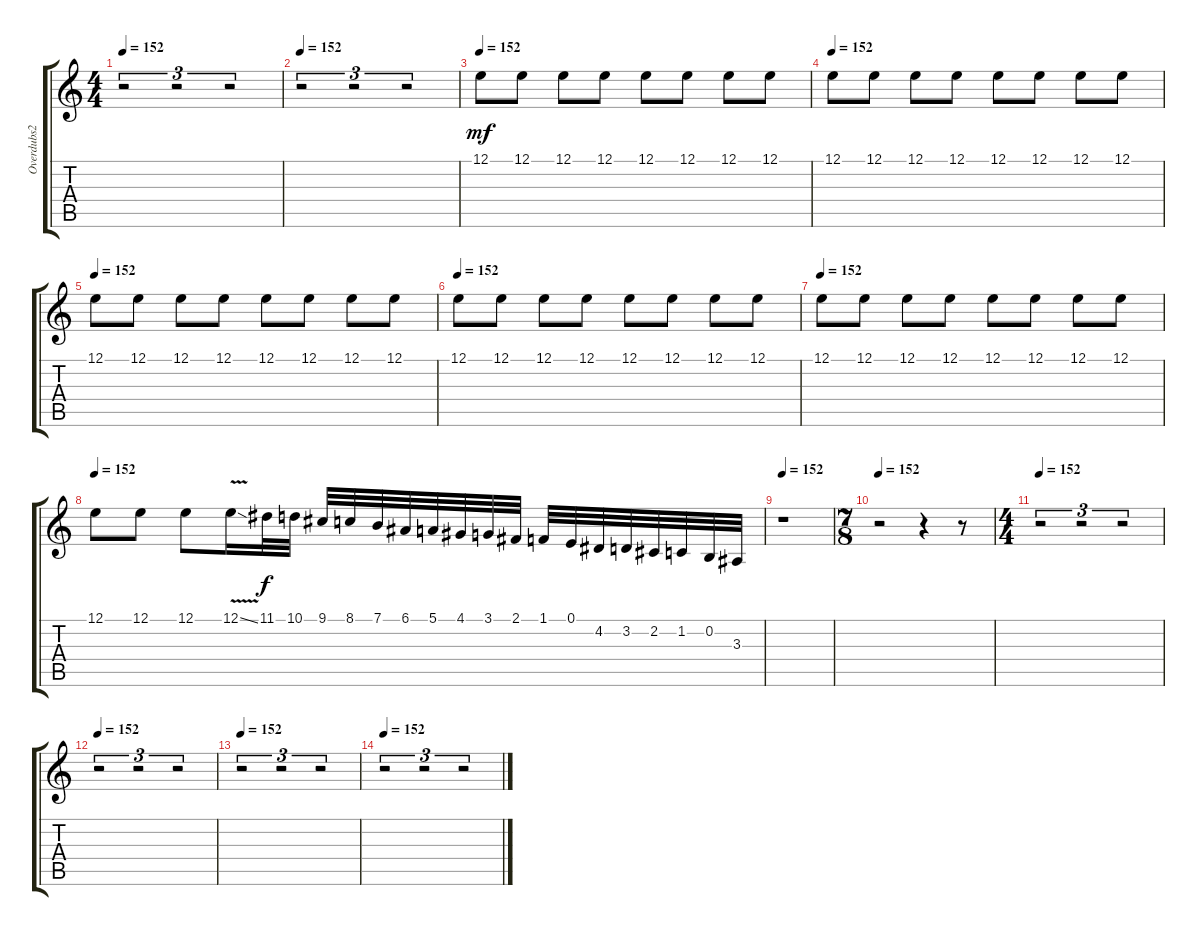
\track ("Overdubs2" "Overdubs2") {instrument percussiveorgan}
\staff {score tabs}
\tuning (E4 B3 G3 D3 A2 E2) {hide}
\ts (4 4)
\tempo 152
\clef g2
\ks c
r.2{tu (3 2) dy ff} r.2{tu (3 2)} r.2{tu (3 2)} |
\tempo 152
r.2{tu (3 2)} r.2{tu (3 2)} r.2{tu (3 2)} |
\tempo 152
12.1.8{dy mf instrument brightacousticpiano} 12.1.8{instrument brightacousticpiano} 12.1.8 12.1.8 12.1.8 12.1.8 12.1.8{instrument brightacousticpiano} 12.1.8 |
\tempo 152
12.1.8{instrument brightacousticpiano} 12.1.8{instrument brightacousticpiano} 12.1.8 12.1.8 12.1.8 12.1.8 12.1.8{instrument brightacousticpiano} 12.1.8 |
\tempo 152
12.1.8{instrument brightacousticpiano} 12.1.8{instrument brightacousticpiano} 12.1.8 12.1.8 12.1.8 12.1.8 12.1.8{instrument brightacousticpiano} 12.1.8 |
\tempo 152
12.1.8{instrument brightacousticpiano} 12.1.8{instrument brightacousticpiano} 12.1.8 12.1.8 12.1.8 12.1.8 12.1.8{instrument brightacousticpiano} 12.1.8 |
\tempo 152
12.1.8{instrument brightacousticpiano} 12.1.8{instrument brightacousticpiano} 12.1.8 12.1.8 12.1.8 12.1.8 12.1.8{instrument brightacousticpiano} 12.1.8 |
\tempo 152
12.1.8{instrument brightacousticpiano} 12.1.8 12.1.8 12.1{v ss}.16{instrument brightacousticpiano} 11.1.32{dy f} 10.1.32 9.1.32 8.1.32 7.1.32 6.1.32 5.1.32 4.1.32 3.1.32 2.1.32 1.1.32 0.1.32 4.2.32 3.2.32 2.2.32 1.2.32 0.2.32 3.3.32 |
\tempo 152
r.1 |
\ts (7 8)
\tempo 152
r.2 r.4 r.8 |
\ts (4 4)
\tempo 152
r.2{tu (3 2)} r.2{tu (3 2)} r.2{tu (3 2)} |
\tempo 152
r.2{tu (3 2)} r.2{tu (3 2)} r.2{tu (3 2)} |
\tempo 152
r.2{tu (3 2)} r.2{tu (3 2)} r.2{tu (3 2)} |
\tempo 152
r.2{tu (3 2)} r.2{tu (3 2)} r.2{tu (3 2)}
